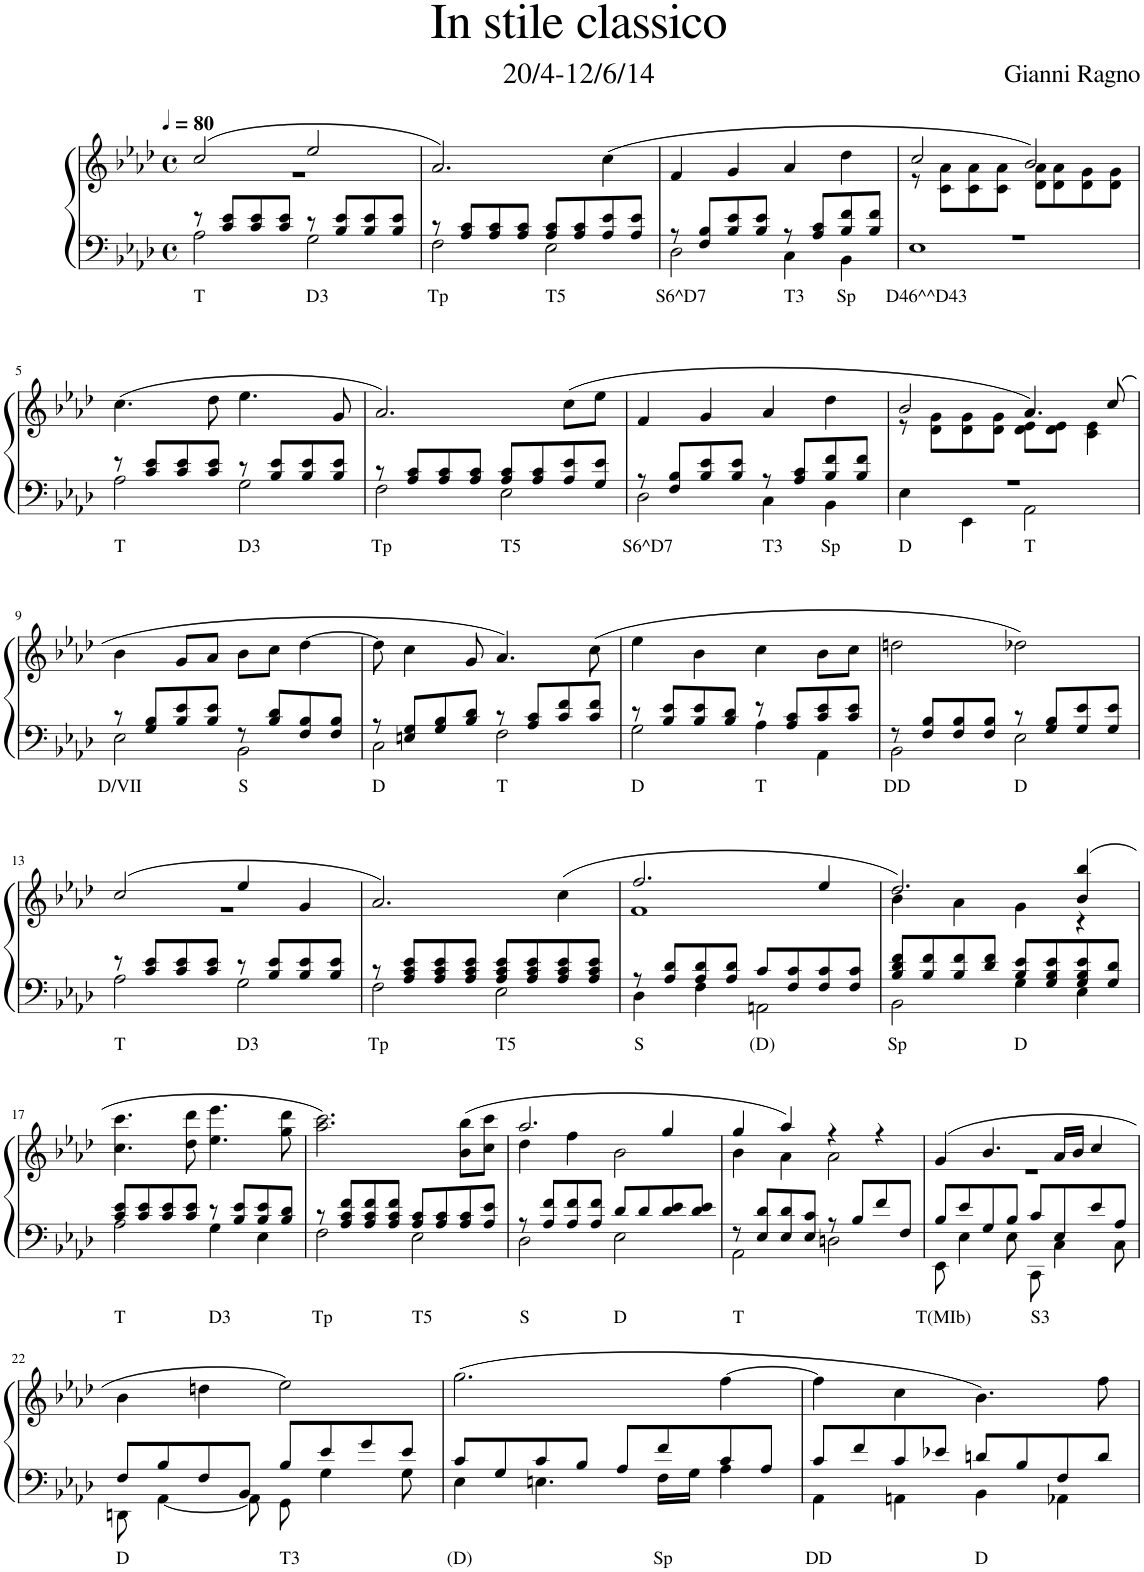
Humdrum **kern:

**kern	**text	**kern
*part1	*part1	*part1
*staff2	*staff2	*staff1
*I"Piano	*	*
*I'Pno	*	*
*clefF4	*	*clefG2
*k[b-e-a-d-]	*	*k[b-e-a-d-]
*M4/4	*	*M4/4
*met(c)	*	*met(c)
=1	=1	=1
*^	*	*
!	!	!	!LO:TX:a:B:t=𝅘𝅥 = 80
!	!	!LO:LY:b	!
*	*	*	*^
8r	2A-\	T	(2cc/	1r
8c/ 8e-/L	.	.	.	.
8c/ 8e-/	.	.	.	.
8c/ 8e-/J	.	.	.	.
!	!	!LO:LY:b	!	!
8r	2G\	D3	2ee-/	.
8B-/ 8e-/L	.	.	.	.
8B-/ 8e-/	.	.	.	.
8B-/ 8e-/J	.	.	.	.
*	*	*	*v	*v
=2	=2	=2	=2
!	!	!LO:LY:b	!
8r	2F\	Tp	2.a-/)
8A-/ 8c/L	.	.	.
8A-/ 8c/	.	.	.
8A-/ 8c/J	.	.	.
!	!	!LO:LY:b	!
8A-/ 8c/L	2E-\	T5	.
8A-/ 8c/	.	.	.
8A-/ 8e-/	.	.	(4cc\
8A-/ 8e-/J	.	.	.
=3	=3	=3	=3
!	!	!LO:LY:b	!
8r	2D-\	S6^D7	4f/
8F/ 8B-/L	.	.	.
8B-/ 8e-/	.	.	4g/
8B-/ 8e-/J	.	.	.
!	!	!LO:LY:b	!
8r	4C\	T3	4a-/
8A-/ 8c/L	.	.	.
!	!	!LO:LY:b	!
8B-/ 8f/	4BB-\	Sp	4dd-\
8B-/ 8f/J	.	.	.
=4	=4	=4	=4
!	!	!LO:LY:b	!
*	*	*	*^
1r	1E-	D46^^D43	2cc/	8r
.	.	.	.	8c\ 8a-\L
.	.	.	.	8c\ 8a-\
.	.	.	.	8c\ 8a-\J
.	.	.	2b-/)	8d-\ 8a-\L
.	.	.	.	8d-\ 8a-\
.	.	.	.	8d-\ 8g\
.	.	.	.	8d-\ 8g\J
!!LO:LB:g=z
=5	=5	=5	=5	=5
!	!	!LO:LY:b	!	!
*	*	*	*v	*v
8r	2A-\	T	(4.cc\
8c/ 8e-/L	.	.	.
8c/ 8e-/	.	.	.
8c/ 8e-/J	.	.	8dd-\
!	!	!LO:LY:b	!
8r	2G\	D3	4.ee-\
8B-/ 8e-/L	.	.	.
8B-/ 8e-/	.	.	.
8B-/ 8e-/J	.	.	8g/
=6	=6	=6	=6
!	!	!LO:LY:b	!
8r	2F\	Tp	2.a-/)
8A-/ 8c/L	.	.	.
8A-/ 8c/	.	.	.
8A-/ 8c/J	.	.	.
!	!	!LO:LY:b	!
8A-/ 8c/L	2E-\	T5	.
8A-/ 8c/	.	.	.
8A-/ 8e-/	.	.	(8cc\L
8G/ 8e-/J	.	.	8ee-\J
=7	=7	=7	=7
!	!	!LO:LY:b	!
8r	2D-\	S6^D7	4f/
8F/ 8B-/L	.	.	.
8B-/ 8e-/	.	.	4g/
8B-/ 8e-/J	.	.	.
!	!	!LO:LY:b	!
8r	4C\	T3	4a-/
8A-/ 8c/L	.	.	.
!	!	!LO:LY:b	!
8B-/ 8f/	4BB-\	Sp	4dd-\
8B-/ 8f/J	.	.	.
=8	=8	=8	=8
!	!	!LO:LY:b	!
*	*	*	*^
1r	4E-\	D	2b-/	8r
.	.	.	.	8d-\ 8g\L
.	4EE-\	.	.	8d-\ 8g\
.	.	.	.	8d-\ 8g\J
!	!	!LO:LY:b	!	!
.	2AA-\	T	4.a-/)	8d-\ 8e-\L
.	.	.	.	8d-\ 8e-\J
.	.	.	.	4c\ 4e-\
.	.	.	(8cc/	.
*	*	*	*v	*v
!!LO:LB:g=z
=9	=9	=9	=9
!	!	!LO:LY:b	!
8r	2E-\	D/VII	4b-\
8G/ 8B-/L	.	.	.
8B-/ 8e-/	.	.	8g/L
8B-/ 8e-/J	.	.	8a-/J
!	!	!LO:LY:b	!
8r	2BB-\	S	8b-\L
8B-/ 8d-/L	.	.	8cc\J
8F/ 8B-/	.	.	[4dd-\
8F/ 8B-/J	.	.	.
=10	=10	=10	=10
!	!	!LO:LY:b	!
8r	2C\	D	8dd-\]
8En/ 8G/L	.	.	4cc\
8G/ 8B-/	.	.	.
8B-/ 8d-/J	.	.	8g/
!	!	!LO:LY:b	!
8r	2F\	T	4.a-/)
8A-/ 8c/L	.	.	.
8c/ 8f/	.	.	.
8c/ 8f/J	.	.	(8cc\
=11	=11	=11	=11
!	!	!LO:LY:b	!
8r	2G\	D	4ee-\
8B-/ 8e-/L	.	.	.
8B-/ 8e-/	.	.	4b-\
8B-/ 8d-/J	.	.	.
!	!	!LO:LY:b	!
8r	4A-\	T	4cc\
8A-/ 8c/L	.	.	.
8c/ 8e-/	4AA-\	.	8b-\L
8c/ 8e-/J	.	.	8cc\J
=12	=12	=12	=12
!	!	!LO:LY:b	!
8r	2BB-\	DD	2ddn\
8F/ 8B-/L	.	.	.
8F/ 8B-/	.	.	.
8F/ 8B-/J	.	.	.
!	!	!LO:LY:b	!
8r	2E-\	D	2dd-X\)
8G/ 8B-/L	.	.	.
8G/ 8e-/	.	.	.
8G/ 8e-/J	.	.	.
!!LO:LB:g=z
=13	=13	=13	=13
!	!	!LO:LY:b	!
*	*	*	*^
8r	2A-\	T	(2cc/	1r
8c/ 8e-/L	.	.	.	.
8c/ 8e-/	.	.	.	.
8c/ 8e-/J	.	.	.	.
!	!	!LO:LY:b	!	!
8r	2G\	D3	4ee-/	.
8B-/ 8e-/L	.	.	.	.
8B-/ 8e-/	.	.	4g/	.
8B-/ 8e-/J	.	.	.	.
*	*	*	*v	*v
=14	=14	=14	=14
!	!	!LO:LY:b	!
8r	2F\	Tp	2.a-/)
8A-/ 8c/ 8e-/L	.	.	.
8A-/ 8c/ 8e-/	.	.	.
8A-/ 8c/ 8e-/J	.	.	.
!	!	!LO:LY:b	!
8A-/ 8c/ 8e-/L	2E-\	T5	.
8A-/ 8c/ 8e-/	.	.	.
8A-/ 8c/ 8e-/	.	.	(4cc\
8A-/ 8c/ 8e-/J	.	.	.
=15	=15	=15	=15
!	!	!LO:LY:b	!
*	*	*	*^
8r	4D-\	S	2.ff/	1f
8A-/ 8d-/L	.	.	.	.
8A-/ 8d-/	4F\	.	.	.
8A-/ 8d-/J	.	.	.	.
!	!	!LO:LY:b	!	!
8c/L	2AAn\	(D)	.	.
8F/ 8c/	.	.	.	.
8F/ 8c/	.	.	4ee-/	.
8F/ 8c/J	.	.	.	.
=16	=16	=16	=16	=16
!	!	!LO:LY:b	!	!
8B-/ 8d-/ 8f/L	2BB-\	Sp	2.dd-/)	4b-\
8B-/ 8f/	.	.	.	.
8B-/ 8f/	.	.	.	4a-\
8d-/ 8f/J	.	.	.	.
!	!	!LO:LY:b	!	!
8B-/ 8e-/L	4G\	D	.	4g\
8G/ 8B-/ 8e-/	.	.	.	.
8G/ 8B-/ 8e-/	4E-\	.	(4b-/ 4bb-/	4r
8G/ 8d-/J	.	.	.	.
*	*	*	*v	*v
!!LO:LB:g=z
=17	=17	=17	=17
!	!	!LO:LY:b	!
8c/ 8e-/L	2A-\	T	4.cc\ 4.ccc\
8c/ 8e-/	.	.	.
8c/ 8e-/	.	.	.
8c/ 8e-/J	.	.	8dd-\ 8ddd-\
!	!	!LO:LY:b	!
8r	4G\	D3	4.ee-\ 4.eee-\
8B-/ 8e-/L	.	.	.
8B-/ 8e-/	4E-\	.	.
8B-/ 8d-/J	.	.	8gg\ 8ddd-\
=18	=18	=18	=18
!	!	!LO:LY:b	!
8r	2F\	Tp	2.aa-\ 2.ccc\)
8A-/ 8c/ 8f/L	.	.	.
8A-/ 8c/ 8f/	.	.	.
8A-/ 8c/ 8f/J	.	.	.
!	!	!LO:LY:b	!
8A-/ 8c/L	2E-\	T5	.
8A-/ 8c/	.	.	.
8A-/ 8c/	.	.	(8b-\ 8bb-\L
8A-/ 8e-/J	.	.	8cc\ 8ccc\J
=19	=19	=19	=19
!	!	!LO:LY:b	!
*	*	*	*^
8r	2D-\	S	2.aa-/	4dd-\
8A-/ 8f/L	.	.	.	.
8A-/ 8f/	.	.	.	4ff\
8A-/ 8f/J	.	.	.	.
!	!	!LO:LY:b	!	!
8d-/L	2E-\	D	.	2b-\
8d-/	.	.	.	.
8d-/ 8e-/	.	.	4gg/	.
8d-/ 8e-/J	.	.	.	.
=20	=20	=20	=20	=20
!	!	!LO:LY:b	!	!
8r	2AA-\	T	4gg/	4b-\
8E-/ 8d-/L	.	.	.	.
8E-/ 8d-/	.	.	4aa-/)	4a-\
8E-/ 8c/J	.	.	.	.
8r	2Dn\	.	4r	2a-\
8B-/L	.	.	.	.
8f/	.	.	4r	.
8F/J	.	.	.	.
=21	=21	=21	=21	=21
!	!	!LO:LY:b	!	!
8B-/L	8EE-\	T(MIb)	(4g/	1r
8e-/	4E-\	.	.	.
8G/	.	.	4.b-/	.
8B-/J	8E-\	.	.	.
!	!	!LO:LY:b	!	!
8c/L	8CC\	S3	.	.
8E-/	4C\	.	16a-/LL	.
.	.	.	16b-/JJ	.
8e-/	.	.	4cc/	.
8A-/J	8C\	.	.	.
*	*	*	*v	*v
!!LO:LB:g=z
=22	=22	=22	=22
!	!	!LO:LY:b	!
8F/L	8DDn\	D	4b-\
8B-/	[4AA-\	.	.
8F/	.	.	4ddn\
8BB-/J	8AA-\]	.	.
!	!	!LO:LY:b	!
8B-/L	8GG\	T3	2ee-\)
8e-/	4G\	.	.
8g/	.	.	.
8e-/J	8G\	.	.
=23	=23	=23	=23
!	!	!LO:LY:b	!
8c/L	4E-\	(D)	(2.gg\
8G/	.	.	.
8c/	4.En\	.	.
8B-/J	.	.	.
8A-/L	.	.	.
!	!	!LO:LY:b	!
8f/	16F\LL	Sp	.
.	16G\JJ	.	.
8c/	4A-\	.	[4ff\
8A-/J	.	.	.
=24	=24	=24	=24
!	!	!LO:LY:b	!
8c/L	4AA-\	DD	4ff\]
8f/	.	.	.
8c/	4AAn\	.	4cc\
8e-X/J	.	.	.
!	!	!LO:LY:b	!
8dn/L	4BB-\	D	4.b-\)
8B-/	.	.	.
8F/	4AA-X\	.	.
8d/J	.	.	8ff\
*v	*v	*	*
=	=	=
*-	*-	*-
